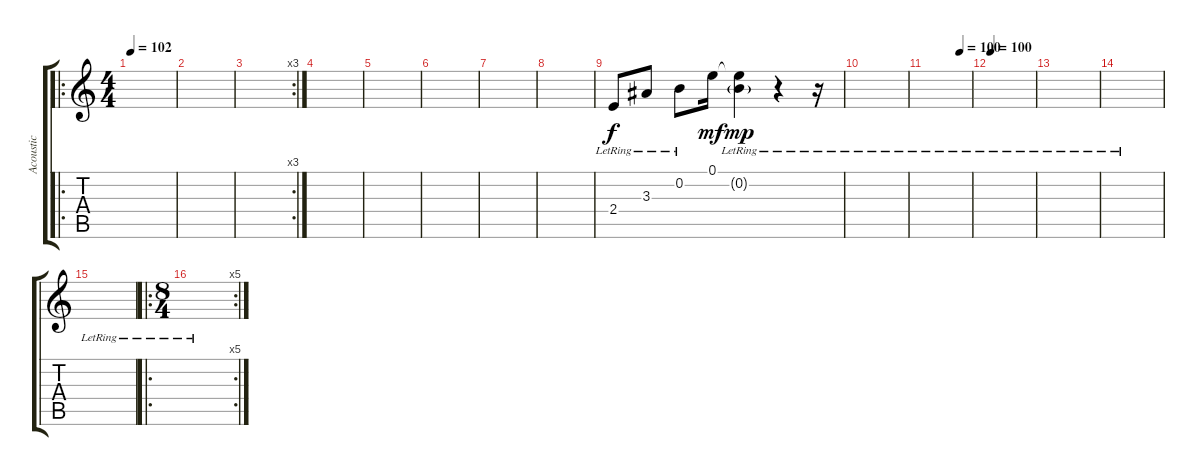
\track ("Acoustic" "Acoustic") {instrument acousticguitarsteel}
\staff {score tabs}
\tuning (E4 B3 G3 D3 A2 E2) {hide}
\ro
\ts (4 4)
\tempo 102
\clef g2
\ks c
|
|
\rc 3
|
|
|
|
|
|
2.4{lr}.8 3.3{lr}.8{dy f} 0.2{lr}.8 0.1.16{dy mf} (0.1{t} 0.2{g lr}).4{dy mp} r.4 r.16 |
|
\tempo (100 0.75)
|
\tempo 100
|
|
|
|
\ro
\rc 5
\ts (8 4)
